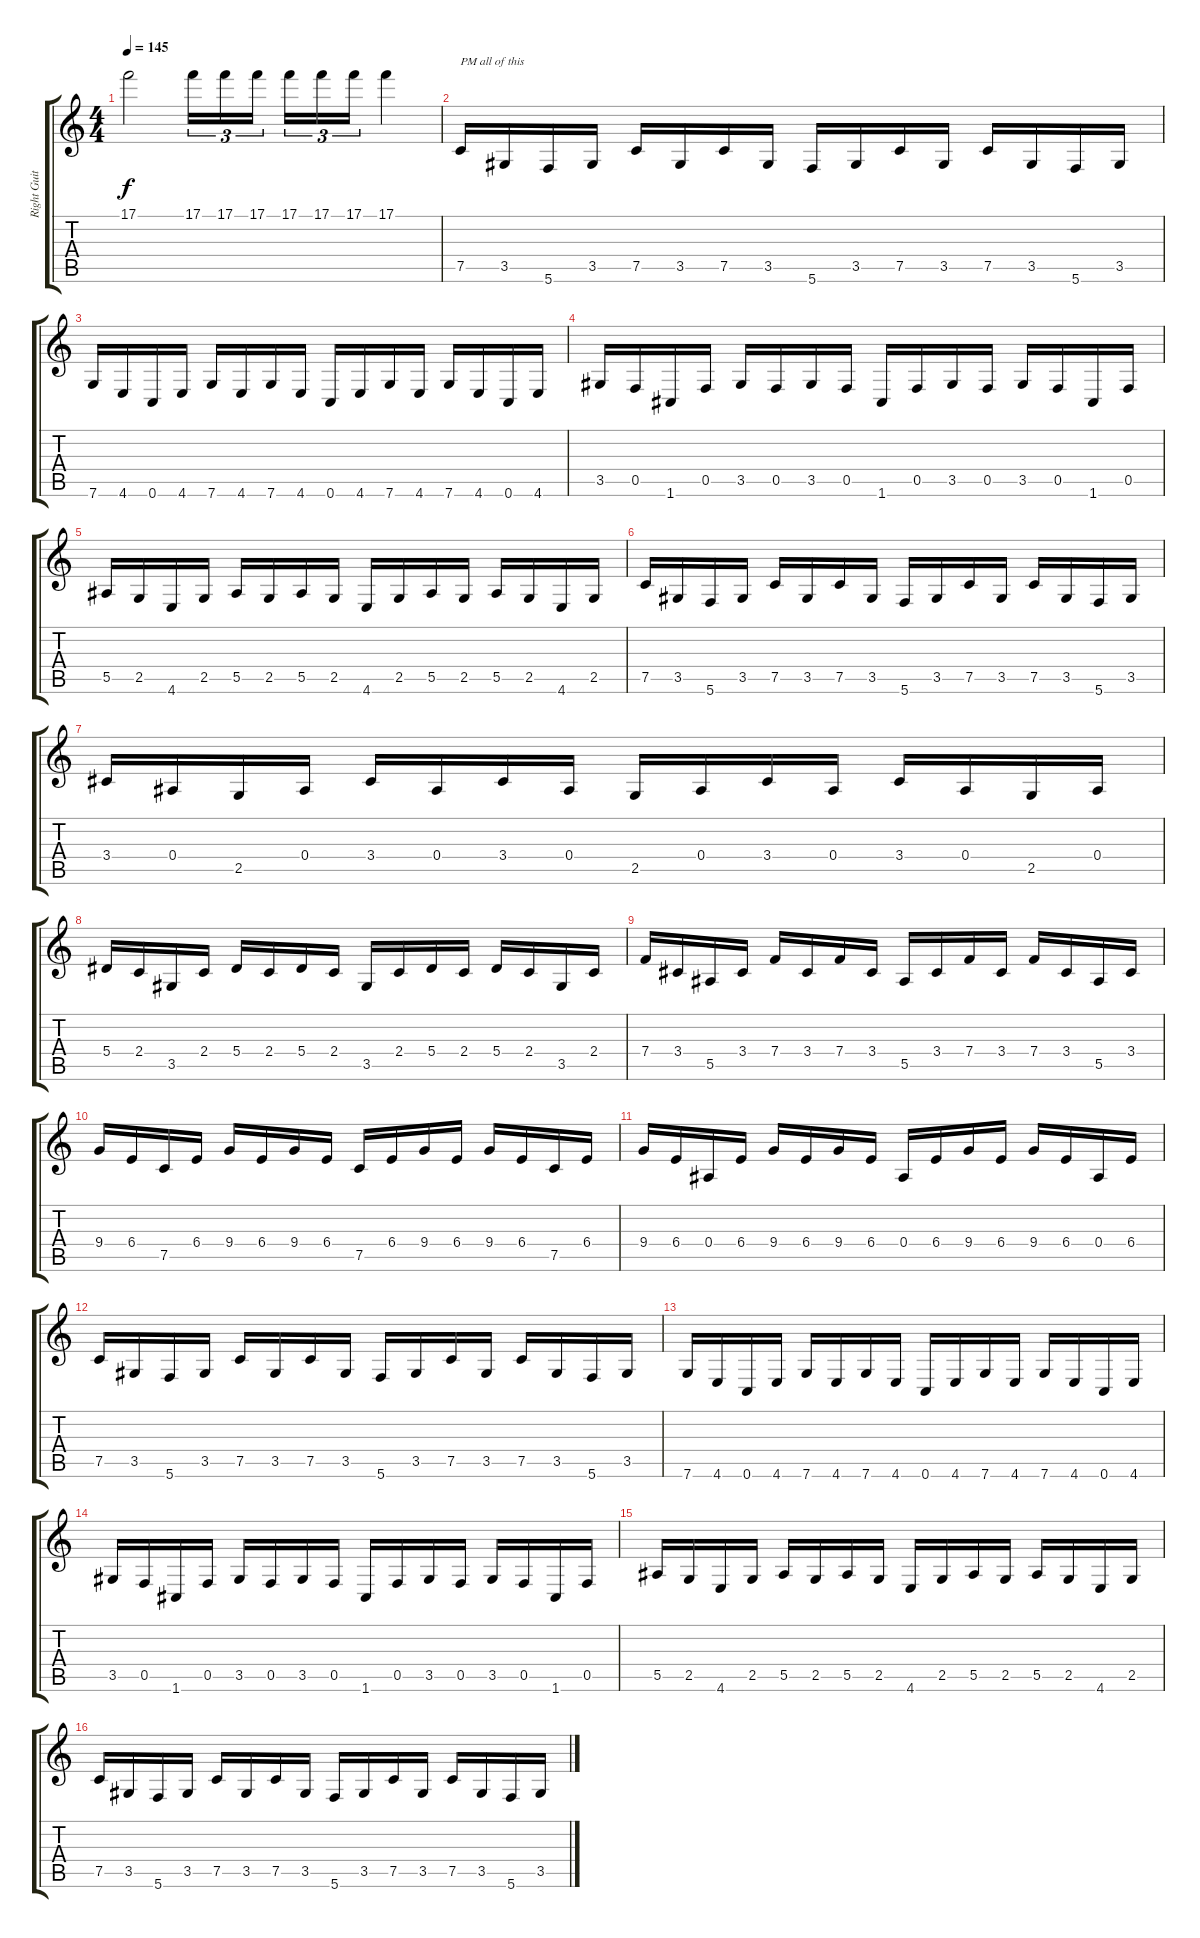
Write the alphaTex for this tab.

\track ("Right Guitar" "Right Guit") {instrument distortionguitar}
\staff {score tabs}
\tuning (C4 G3 Eb3 Bb2 F2 C2) {hide}
\ts (4 4)
\tempo 145
\clef g2
\ks c
17.1{t}.2{dy f} 17.1.16{tu (3 2)} 17.1.16{tu (3 2)} 17.1.16{tu (3 2)} 17.1.16{tu (3 2)} 17.1.16{tu (3 2)} 17.1.16{tu (3 2)} 17.1.4 |
7.5.16{txt "PM all of this"} 3.5.16 5.6.16 3.5.16 7.5.16 3.5.16 7.5.16 3.5.16 5.6.16 3.5.16 7.5.16 3.5.16 7.5.16 3.5.16 5.6.16 3.5.16 |
7.6.16 4.6.16 0.6.16 4.6.16 7.6.16 4.6.16 7.6.16 4.6.16 0.6.16 4.6.16 7.6.16 4.6.16 7.6.16 4.6.16 0.6.16 4.6.16 |
3.5.16 0.5.16 1.6.16 0.5.16 3.5.16 0.5.16 3.5.16 0.5.16 1.6.16 0.5.16 3.5.16 0.5.16 3.5.16 0.5.16 1.6.16 0.5.16 |
5.5.16 2.5.16 4.6.16 2.5.16 5.5.16 2.5.16 5.5.16 2.5.16 4.6.16 2.5.16 5.5.16 2.5.16 5.5.16 2.5.16 4.6.16 2.5.16 |
7.5.16 3.5.16 5.6.16 3.5.16 7.5.16 3.5.16 7.5.16 3.5.16 5.6.16 3.5.16 7.5.16 3.5.16 7.5.16 3.5.16 5.6.16 3.5.16 |
3.4.16 0.4.16 2.5.16 0.4.16 3.4.16 0.4.16 3.4.16 0.4.16 2.5.16 0.4.16 3.4.16 0.4.16 3.4.16 0.4.16 2.5.16 0.4.16 |
5.4.16 2.4.16 3.5.16 2.4.16 5.4.16 2.4.16 5.4.16 2.4.16 3.5.16 2.4.16 5.4.16 2.4.16 5.4.16 2.4.16 3.5.16 2.4.16 |
7.4.16 3.4.16 5.5.16 3.4.16 7.4.16 3.4.16 7.4.16 3.4.16 5.5.16 3.4.16 7.4.16 3.4.16 7.4.16 3.4.16 5.5.16 3.4.16 |
9.4.16 6.4.16 7.5.16 6.4.16 9.4.16 6.4.16 9.4.16 6.4.16 7.5.16 6.4.16 9.4.16 6.4.16 9.4.16 6.4.16 7.5.16 6.4.16 |
9.4.16 6.4.16 0.4.16 6.4.16 9.4.16 6.4.16 9.4.16 6.4.16 0.4.16 6.4.16 9.4.16 6.4.16 9.4.16 6.4.16 0.4.16 6.4.16 |
7.5.16 3.5.16 5.6.16 3.5.16 7.5.16 3.5.16 7.5.16 3.5.16 5.6.16 3.5.16 7.5.16 3.5.16 7.5.16 3.5.16 5.6.16 3.5.16 |
7.6.16 4.6.16 0.6.16 4.6.16 7.6.16 4.6.16 7.6.16 4.6.16 0.6.16 4.6.16 7.6.16 4.6.16 7.6.16 4.6.16 0.6.16 4.6.16 |
3.5.16 0.5.16 1.6.16 0.5.16 3.5.16 0.5.16 3.5.16 0.5.16 1.6.16 0.5.16 3.5.16 0.5.16 3.5.16 0.5.16 1.6.16 0.5.16 |
5.5.16 2.5.16 4.6.16 2.5.16 5.5.16 2.5.16 5.5.16 2.5.16 4.6.16 2.5.16 5.5.16 2.5.16 5.5.16 2.5.16 4.6.16 2.5.16 |
7.5.16 3.5.16 5.6.16 3.5.16 7.5.16 3.5.16 7.5.16 3.5.16 5.6.16 3.5.16 7.5.16 3.5.16 7.5.16 3.5.16 5.6.16 3.5.16
